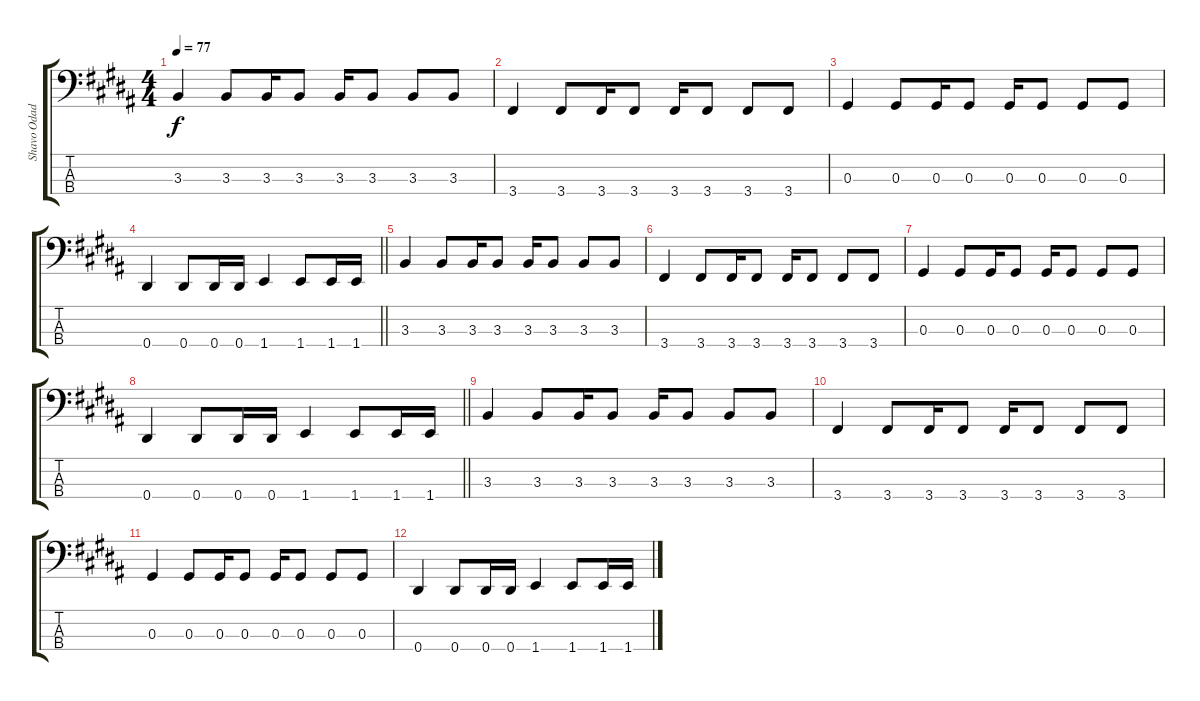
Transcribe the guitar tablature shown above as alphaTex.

\track ("Shavo Odadjian" "Shavo Odad") {instrument electricbasspick}
\staff {score tabs}
\tuning (Gb2 Db2 Ab1 Eb1) {hide}
\ts (4 4)
\tempo 77
\clef f4
\ks g#minor
3.3.4{dy f} 3.3.8 3.3.16 3.3.8 3.3.16 3.3.8 3.3.8 3.3.8 |
3.4.4 3.4.8 3.4.16 3.4.8 3.4.16 3.4.8 3.4.8 3.4.8 |
0.3.4 0.3.8 0.3.16 0.3.8 0.3.16 0.3.8 0.3.8 0.3.8 |
\barLineRight lightlight
0.4.4 0.4.8 0.4.16 0.4.16 1.4.4 1.4.8 1.4.16 1.4.16 |
3.3.4 3.3.8 3.3.16 3.3.8 3.3.16 3.3.8 3.3.8 3.3.8 |
3.4.4 3.4.8 3.4.16 3.4.8 3.4.16 3.4.8 3.4.8 3.4.8 |
0.3.4 0.3.8 0.3.16 0.3.8 0.3.16 0.3.8 0.3.8 0.3.8 |
\barLineRight lightlight
0.4.4 0.4.8 0.4.16 0.4.16 1.4.4 1.4.8 1.4.16 1.4.16 |
3.3.4 3.3.8 3.3.16 3.3.8 3.3.16 3.3.8 3.3.8 3.3.8 |
3.4.4 3.4.8 3.4.16 3.4.8 3.4.16 3.4.8 3.4.8 3.4.8 |
0.3.4 0.3.8 0.3.16 0.3.8 0.3.16 0.3.8 0.3.8 0.3.8 |
0.4.4 0.4.8 0.4.16 0.4.16 1.4.4 1.4.8 1.4.16 1.4.16
